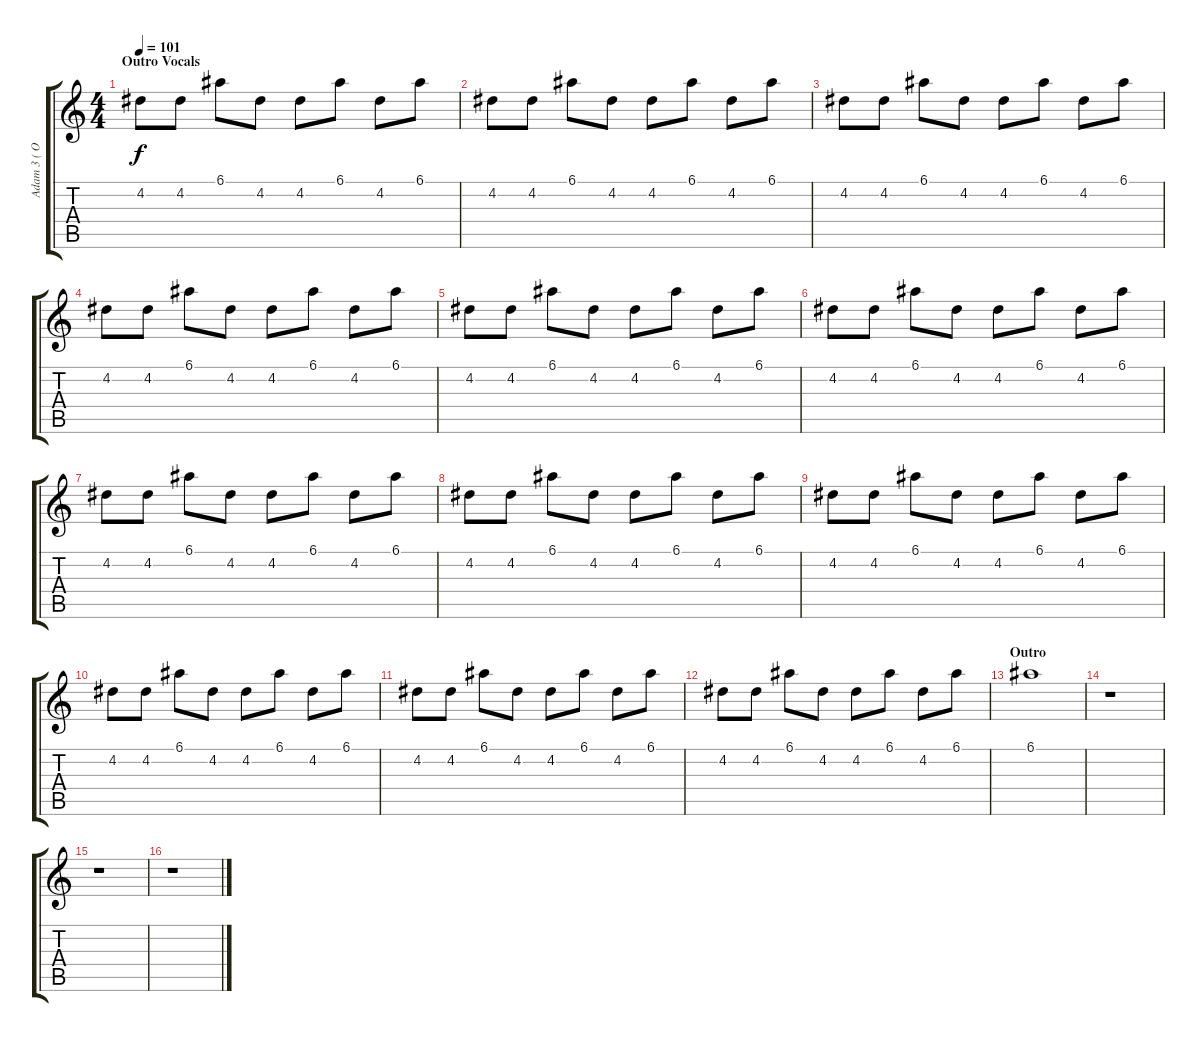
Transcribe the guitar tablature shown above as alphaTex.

\track ("Adam 3 ( Overdriven )" "Adam 3 ( O") {instrument overdrivenguitar}
\staff {score tabs}
\tuning (E4 B3 G3 D3 A2 E2) {hide}
\ts (4 4)
\section ("" "Outro Vocals")
\tempo 101
\clef g2
\ks c
4.2.8{dy f} 4.2.8 6.1.8 4.2.8 4.2.8 6.1.8 4.2.8 6.1.8 |
4.2.8 4.2.8 6.1.8 4.2.8 4.2.8 6.1.8 4.2.8 6.1.8 |
4.2.8 4.2.8 6.1.8 4.2.8 4.2.8 6.1.8 4.2.8 6.1.8 |
4.2.8 4.2.8 6.1.8 4.2.8 4.2.8 6.1.8 4.2.8 6.1.8 |
4.2.8 4.2.8 6.1.8 4.2.8 4.2.8 6.1.8 4.2.8 6.1.8 |
4.2.8 4.2.8 6.1.8 4.2.8 4.2.8 6.1.8 4.2.8 6.1.8 |
4.2.8 4.2.8 6.1.8 4.2.8 4.2.8 6.1.8 4.2.8 6.1.8 |
4.2.8 4.2.8 6.1.8 4.2.8 4.2.8 6.1.8 4.2.8 6.1.8 |
4.2.8 4.2.8 6.1.8 4.2.8 4.2.8 6.1.8 4.2.8 6.1.8 |
4.2.8 4.2.8 6.1.8 4.2.8 4.2.8 6.1.8 4.2.8 6.1.8 |
4.2.8 4.2.8 6.1.8 4.2.8 4.2.8 6.1.8 4.2.8 6.1.8 |
4.2.8 4.2.8 6.1.8 4.2.8 4.2.8 6.1.8 4.2.8 6.1.8 |
\section ("" "Outro")
6.1.1 |
r.1 |
r.1 |
r.1
